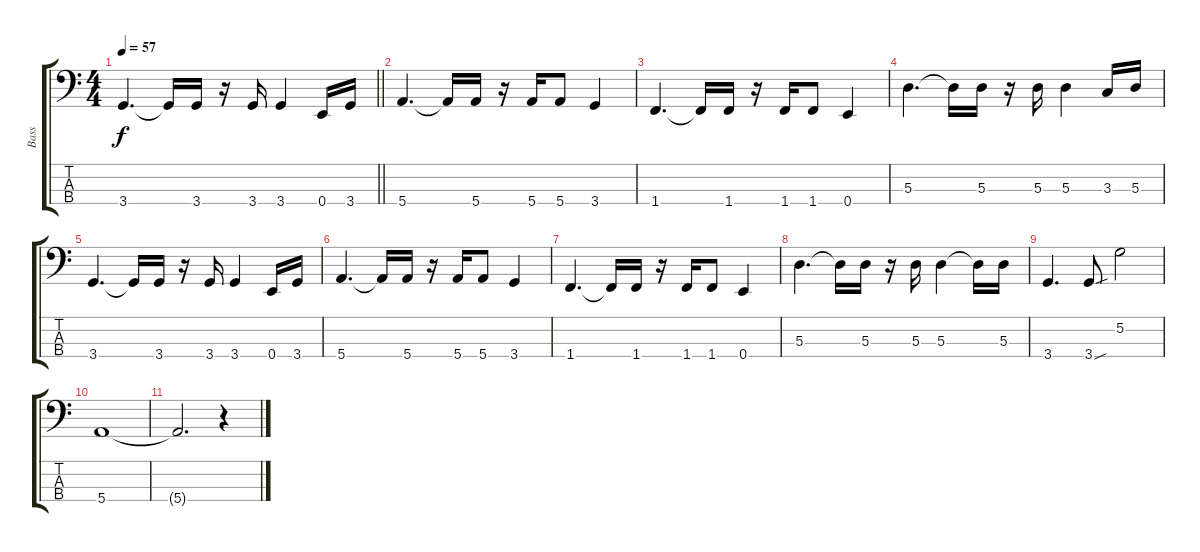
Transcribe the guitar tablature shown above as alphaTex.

\track ("Bass" "Bass") {instrument electricbassfinger}
\staff {score tabs}
\tuning (G2 D2 A1 E1) {hide}
\ts (4 4)
\tempo 57
\clef f4
\barLineRight lightlight
\ks c
3.4.4{d dy f} 3.4{t}.16 3.4.16 r.16 3.4.16 3.4.4 0.4.16 3.4.16 |
5.4.4{d} 5.4{t}.16 5.4.16 r.16 5.4.16 5.4.8 3.4.4 |
1.4.4{d} 1.4{t}.16 1.4.16 r.16 1.4.16 1.4.8 0.4.4 |
5.3.4{d} 5.3{t}.16 5.3.16 r.16 5.3.16 5.3.4 3.3.16 5.3.16 |
3.4.4{d} 3.4{t}.16 3.4.16 r.16 3.4.16 3.4.4 0.4.16 3.4.16 |
5.4.4{d} 5.4{t}.16 5.4.16 r.16 5.4.16 5.4.8 3.4.4 |
1.4.4{d} 1.4{t}.16 1.4.16 r.16 1.4.16 1.4.8 0.4.4 |
5.3.4{d} 5.3{t}.16 5.3.16 r.16 5.3.16 5.3.4 5.3{t}.16 5.3.16 |
3.4.4{d} 3.4{sou}.8 5.2.2 |
5.4.1 |
5.4{t}.2{d} r.4
